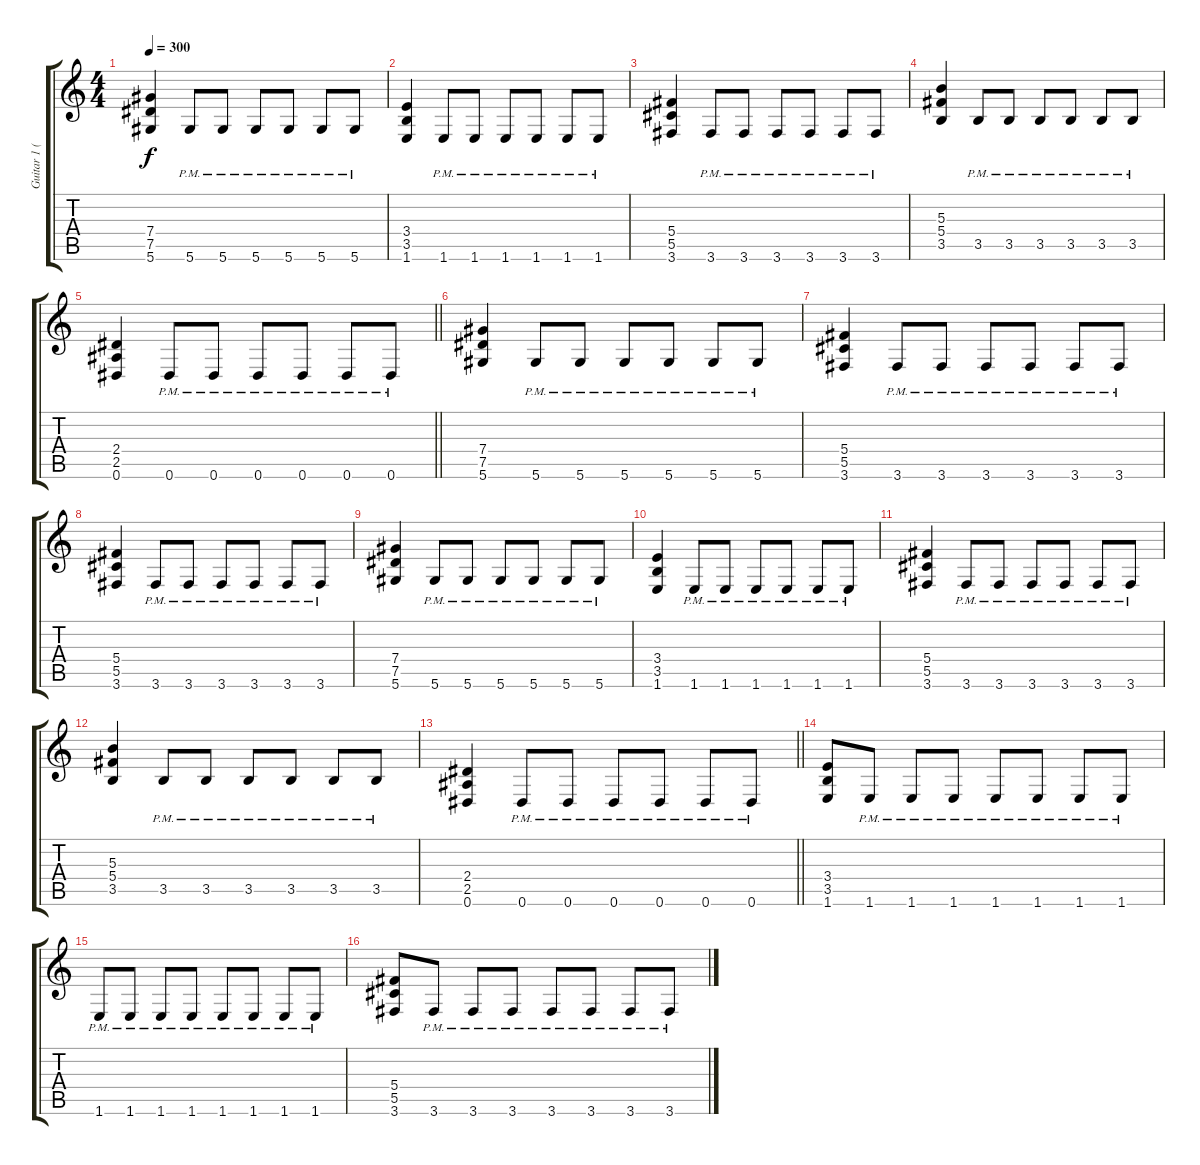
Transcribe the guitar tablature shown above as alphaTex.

\track ("Guitar 1 (SheJa)" "Guitar 1 (") {instrument distortionguitar}
\staff {score tabs}
\tuning (Eb4 Bb3 Gb3 Db3 Ab2 Eb2) {hide}
\ts (4 4)
\tempo 300
\clef g2
\ks c
(7.4 7.5 5.6).4{dy f} 5.6{pm}.8 5.6{pm}.8 5.6{pm}.8 5.6{pm}.8 5.6{pm}.8 5.6{pm}.8 |
(3.4 3.5 1.6).4 1.6{pm}.8 1.6{pm}.8 1.6{pm}.8 1.6{pm}.8 1.6{pm}.8 1.6{pm}.8 |
(5.4 5.5 3.6).4 3.6{pm}.8 3.6{pm}.8 3.6{pm}.8 3.6{pm}.8 3.6{pm}.8 3.6{pm}.8 |
(5.3 5.4 3.5).4 3.5{pm}.8 3.5{pm}.8 3.5{pm}.8 3.5{pm}.8 3.5{pm}.8 3.5{pm}.8 |
\barLineRight lightlight
(2.4 2.5 0.6).4 0.6{pm}.8 0.6{pm}.8 0.6{pm}.8 0.6{pm}.8 0.6{pm}.8 0.6{pm}.8 |
(7.4 7.5 5.6).4 5.6{pm}.8 5.6{pm}.8 5.6{pm}.8 5.6{pm}.8 5.6{pm}.8 5.6{pm}.8 |
(5.4 5.5 3.6).4 3.6{pm}.8 3.6{pm}.8 3.6{pm}.8 3.6{pm}.8 3.6{pm}.8 3.6{pm}.8 |
(5.4 5.5 3.6).4 3.6{pm}.8 3.6{pm}.8 3.6{pm}.8 3.6{pm}.8 3.6{pm}.8 3.6{pm}.8 |
(7.4 7.5 5.6).4 5.6{pm}.8 5.6{pm}.8 5.6{pm}.8 5.6{pm}.8 5.6{pm}.8 5.6{pm}.8 |
(3.4 3.5 1.6).4 1.6{pm}.8 1.6{pm}.8 1.6{pm}.8 1.6{pm}.8 1.6{pm}.8 1.6{pm}.8 |
(5.4 5.5 3.6).4 3.6{pm}.8 3.6{pm}.8 3.6{pm}.8 3.6{pm}.8 3.6{pm}.8 3.6{pm}.8 |
(5.3 5.4 3.5).4 3.5{pm}.8 3.5{pm}.8 3.5{pm}.8 3.5{pm}.8 3.5{pm}.8 3.5{pm}.8 |
\barLineRight lightlight
(2.4 2.5 0.6).4 0.6{pm}.8 0.6{pm}.8 0.6{pm}.8 0.6{pm}.8 0.6{pm}.8 0.6{pm}.8 |
(3.4 3.5 1.6).8 1.6{pm}.8 1.6{pm}.8 1.6{pm}.8 1.6{pm}.8 1.6{pm}.8 1.6{pm}.8 1.6{pm}.8 |
1.6{pm}.8 1.6{pm}.8 1.6{pm}.8 1.6{pm}.8 1.6{pm}.8 1.6{pm}.8 1.6{pm}.8 1.6{pm}.8 |
(5.4 5.5 3.6).8 3.6{pm}.8 3.6{pm}.8 3.6{pm}.8 3.6{pm}.8 3.6{pm}.8 3.6{pm}.8 3.6{pm}.8
